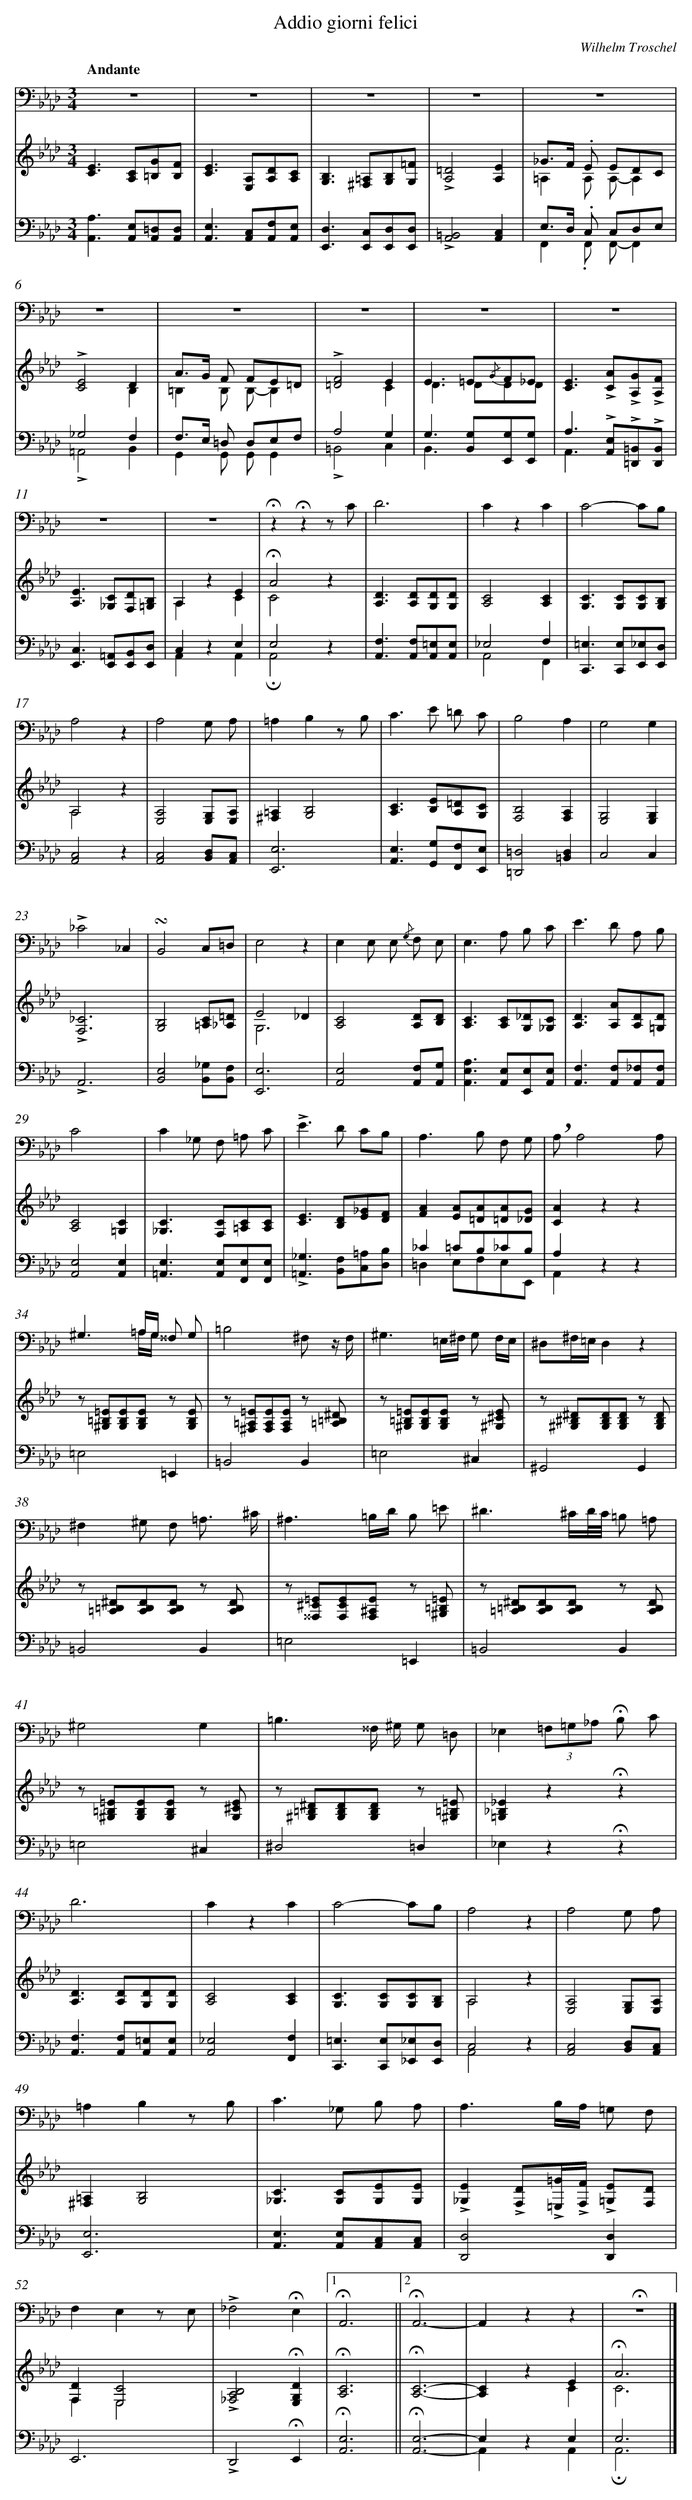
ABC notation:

X:1
T: Addio giorni felici
C: Wilhelm Troschel
L: 1/8
M: 3/4
Q: "Andante"
V: 1 clef=bass
V: 2 clef=treble
V: 3 clef=bass
K: Ab
[V:1] z6 |
[V:2] [C2E2]>[A,2C2][=B,G][B,F] |
[V:3] [A,,2A,2]>[A,,2E,2][A,,=D,][A,,D,] |
[V:1] z6 |
[V:2] [C2E2]>[E,2A,2][A,D][A,C] |
[V:3] [A,,2E,2]>[A,,2C,2][A,,F,][A,,E,] |
[V:1] z6 |
[V:2] [G,2B,2]>[^F,2=A,2][G,B,][G,=F] |
[V:3] [E,,2D,2]>[E,,2C,2][E,,D,][E,,D,] |
[V:1] z6 |
[V:2] !accent![A,4=D4][A,2E2] |
[V:3] !accent![A,,4=B,,4][A,,2C,2] |
[V:1] z6 |
[V:2] _G>F .E EDC & =A,2A, A,-A,2 |
[V:3] E,>D, .C, C,D,E, & F,,2.F,, F,,-F,,2 |
[V:1] z6 |
[V:2] !accent![C4E4]D2 & x4B,2 |
[V:3] _G,4F,2 & !accent!=A,,4B,,2 |
[V:1] z6 |
[V:2] A>G F FE=D & =B,2B, B,-B,2 |
[V:3] F,>E, =D, D,E,F, & G,,2G,, G,,G,,2 |
[V:1] z6 |
[V:2] !accent![=D4F4]E2 & x4C2 |
[V:3] A,4G,2 & !accent!=B,,4C,2 |
[V:1] z6 |
[V:2] E2>=E2{/G}F_E & D2>D2DD |
[V:3] G,2>[B,,2G,2][E,,G,][E,,G,] & B,,3x3 |
[V:1] z6 |
[V:2] [C2E2]>!accent![C2A2]!accent![A,G]!accent![A,F] |
[V:3] A,2>!accent![A,,2E,2]!accent![=D,,=B,,]!accent![D,,B,,] & A,,3x3 |
[V:1] z6 |
[V:2] [A,2E2]>[_G,2C2][F,D][=G,B,] |
[V:3] [E,,2C,2]>[E,,2=A,,2][E,,B,,][E,,D,] |
[V:1] z6 |
[V:2] A,2z2E2 & A,2x2C2 |
[V:3] C,2z2E,2 & A,,2x2A,,2 |
[V:1] !fermata!z2!fermata!z2z C |
[V:2] !fermata!A4z2 & C4x2 |
[V:3] E,4z2 & !fermata!A,,4x2 |
[V:1] D6 |
[V:2] [A,2D2]>[A,2D2][G,D][G,D] |
[V:3] [A,,2F,2]>[A,,2F,2][A,,=E,][A,,E,] |
[V:1] C2z2C2 |
[V:2] [A,4C4][A,2C2] |
[V:3] _E,4F,2 & A,,4F,,2 |
[V:1] C4-CB, |
[V:2] [G,2C2]>[G,2C2][G,C][G,B,] |
[V:3] [C,,2=E,2]>[C,,2E,2][E,,_E,][E,,D,] |
[V:1] A,4z2 |
[V:2] A,4z2 & A,4x2 |
[V:3] [A,,4C,4]z2 |
[V:1] A,4G, A, |
[V:2] [E,4A,4][E,G,][E,A,] |
[V:3] [A,,4C,4][B,,D,][A,,C,] |
[V:1] =A,2B,2z B, |
[V:2] [^F,2=A,2][G,4B,4] |
[V:3] [E,,6E,6] |
[V:1] C2>E2 =D C |
[V:2] [A,2C2]>[B,2E2][A,=D][G,C] |
[V:3] [A,,2E,2]>[G,,2G,2][F,,F,][E,,E,] |
[V:1] B,4A,2 |
[V:2] [F,4B,4][F,2A,2] |
[V:3] [=D,,4=D,4][=B,,2D,2] |
[V:1] G,4G,2 |
[V:2] [E,4G,4][E,2G,2] |
[V:3] C,4C,2 |
[V:1] !accent!_C4_C,2 |
[V:2] !accent![F,6_C6] |
[V:3] !accent!A,,6 |
[V:1] !turn!B,,4C,=D, |
[V:2] [G,4B,4][=A,C][_A,=D] |
[V:3] [B,,4E,4][B,,_G,][B,,F,] |
[V:1] E,4z2 |
[V:2] E4_D2 & G,6 |
[V:3] [E,,6E,6] |
[V:1] E,2E, E, {/G,} F, E, |
[V:2] [A,4C4][A,D][B,D] |
[V:3] [A,,4E,4][A,,F,][A,,G,] |
[V:1] E,2>A,2 B, C |
[V:2] [A,2C2]>[A,2C2][G,_D][_G,C] |
[V:3] [A,,2E,2A,2]>[A,,2E,2][E,,E,][A,,E,] |
[V:1] E2>D2 A, B, |
[V:2] [A,2D2]>[A,2A2][A,D][=G,D] |
[V:3] [A,,2F,2]>[A,,2F,2][A,,_F,][A,,F,] |
[V:1] C4x2 |
[V:2] [A,4C4][=G,2C2] |
[V:3] [A,,4E,4][A,,2E,2] |
[V:1] C2_G, F, =A, C |
[V:2] [_G,2C2]>[F,2C2][=A,C][A,C] |
[V:3] [=A,,2E,2]>[A,,2E,2][F,,E,][F,,E,] |
[V:1] !accent!E2>D2 CB, |
[V:2] [C2E2]>[B,2D2][E_G][DF] |
[V:3] !accent![=A,,2_G,2]>[B,,2F,2][C,=A,][D,B,] |
[V:1] A,2>B,2 F, G, |
[V:2] [F2A2][EA][=DA][=DA][_DG] |
[V:3] _C2=CB,_CB, & =D,2E,F,E,E,, |
[V:1] !breath!A,A,4A, |
[V:2] [C2A2]z2z2 |
[V:3] A,2z2z2 & A,,2x2x2 |
[V:1] ^G,3=A,/G,/ ^^F, G, & x3=A,/G,/x2 |
[V:2] z [^G,=B,=E][G,B,E][G,B,E] z [G,B,E] |
[V:3] =E,4=E,,2 |
[V:1] =B,4^F, z/ F,/ |
[V:2] z [^F,=A,=E][F,A,E][F,A,E] z [=A,=B,^D] |
[V:3] =B,,4B,,2 |
[V:1] ^G,3=E,/^F,/ G, F,/E,/ |
[V:2] z [^G,=B,=E][G,B,E][G,B,E] z [^G,^CE] |
[V:3] =E,4^C,2 |
[V:1] ^D,^F,/=E,/D,2z2 |
[V:2] z [^G,^B,^D][G,B,D][G,B,D] z [G,B,D] |
[V:3] ^G,,4G,,2 |
[V:1] ^F,2^G, F, =A,3/ ^C/ |
[V:2] z [=A,=B,^D][A,B,D][A,B,D] z [A,B,D] |
[V:3] =B,,4B,,2 |
[V:1] ^A,3=B,/D/ B, =E |
[V:2] z [^^F,^C=E][F,CE][F,^A,E] z [^G,=B,=E] |
[V:3] =E,4=E,,2 |
[V:1] ^D3^C/D//C// =B, =A, |
[V:2] z [=A,=B,^D][A,B,D][A,B,D] z [A,B,D] |
[V:3] =B,,4B,,2 |
[V:1] ^G,4G,2 |
[V:2] z [^G,=B,=E][G,B,E][G,B,E] z [G,^CE] |
[V:3] =E,4^C,2 |
[V:1] =B,3^^F,/ ^G,/ G, =D, |
[V:2] z [^G,=B,^D][G,B,D][G,B,D] z [^G,=B,=E] |
[V:3] ^D,4=D,2 |
[V:1] _E,2(3=F,=G,_A, !fermata!B, C |
[V:2] [=G,2_B,2_E2]z2!fermata!z2 |
[V:3] _E,2z2!fermata!z2 |
[V:1] D6 |
[V:2] [A,2D2]>[A,2D2][G,D][G,D] |
[V:3] [A,,2F,2]>[A,,2F,2][A,,=E,][A,,E,] |
[V:1] C2z2C2 |
[V:2] [A,4C4][A,2C2] |
[V:3] [A,,4_E,4][F,,2F,2] |
[V:1] C4-CB, |
[V:2] [G,2C2]>[G,2C2][G,C][G,B,] |
[V:3] [C,,2=E,2]>[C,,2E,2][_E,,_E,][E,,D,] |
[V:1] A,4z2 |
[V:2] A,4z2 & A,4x2 |
[V:3] C,4z2 & A,,4x2 |
[V:1] A,4G, A, |
[V:2] [E,4A,4][E,G,][E,A,] |
[V:3] [A,,4C,4][B,,D,][A,,C,] |
[V:1] =A,2B,2z B, |
[V:2] [^F,2=A,2][G,4B,4] |
[V:3] [E,,6E,6] |
[V:1] C2>_G,2 B, A, |
[V:2] [_G,2C2]>[G,2C2][G,E][G,E] |
[V:3] [A,,2E,2]>[A,,2E,2][A,,C,][A,,C,] |
[V:1] A,3B,/A,/ =G, F, |
[V:2] !accent![_G,2E2]!accent![F,D]!accent![=E,/=G/]!accent![F,/F/] !accent![=G,E][F,D] |
[V:3] [D,,4D,4][D,,2D,2] |
[V:1] F,2E,2z E, |
[V:2] [F,2D2][E,4C4] & F,2E,4 |
[V:3] E,,6 |
[V:1] !accent!_F,4!fermata!E,2 |[1
[V:2] !accent![_F,4A,4B,4]!fermata![E,2G,2D2] |
[V:3] !accent!D,,4!fermata!E,,2 |
[V:1] !fermata!A,,6 ||[2
[V:2] !fermata![A,6C6] ||
[V:3] !fermata![A,,6E,6] ||
[V:1] !fermata!A,,6- |
[V:2] !fermata![A,6C6]- |
[V:3] !fermata![A,,6E,6]- |
[V:1] A,,2z2z2 |
[V:2] [A,2C2]z2E2 & x4C2 |
[V:3] E,2z2E,2 & A,,2x2A,,2 |
[V:1] !fermata!z6 |]
[V:2] !fermata!A6 & C6 |]
[V:3] E,6 & !fermata!A,,6 |]
